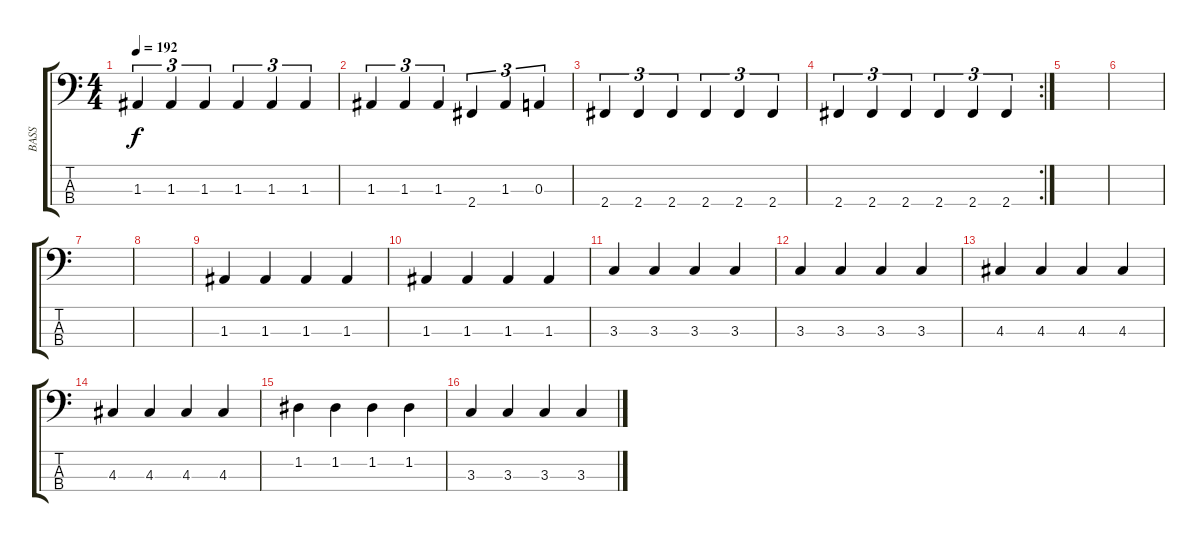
\track ("BASS" "BASS") {instrument electricbasspick}
\staff {score tabs}
\tuning (G2 D2 A1 E1) {hide}
\ts (4 4)
\tempo 192
\clef f4
\ks c
1.3.4{tu (3 2) dy f} 1.3.4{tu (3 2)} 1.3.4{tu (3 2)} 1.3.4{tu (3 2)} 1.3.4{tu (3 2)} 1.3.4{tu (3 2)} |
1.3.4{tu (3 2)} 1.3.4{tu (3 2)} 1.3.4{tu (3 2)} 2.4.4{tu (3 2)} 1.3.4{tu (3 2)} 0.3.4{tu (3 2)} |
2.4.4{tu (3 2)} 2.4.4{tu (3 2)} 2.4.4{tu (3 2)} 2.4.4{tu (3 2)} 2.4.4{tu (3 2)} 2.4.4{tu (3 2)} |
\rc 2
2.4.4{tu (3 2)} 2.4.4{tu (3 2)} 2.4.4{tu (3 2)} 2.4.4{tu (3 2)} 2.4.4{tu (3 2)} 2.4.4{tu (3 2)} |
|
|
|
|
1.3.4 1.3.4 1.3.4 1.3.4 |
1.3.4 1.3.4 1.3.4 1.3.4 |
3.3.4 3.3.4 3.3.4 3.3.4 |
3.3.4 3.3.4 3.3.4 3.3.4 |
4.3.4 4.3.4 4.3.4 4.3.4 |
4.3.4 4.3.4 4.3.4 4.3.4 |
1.2.4 1.2.4 1.2.4 1.2.4 |
3.3.4 3.3.4 3.3.4 3.3.4
